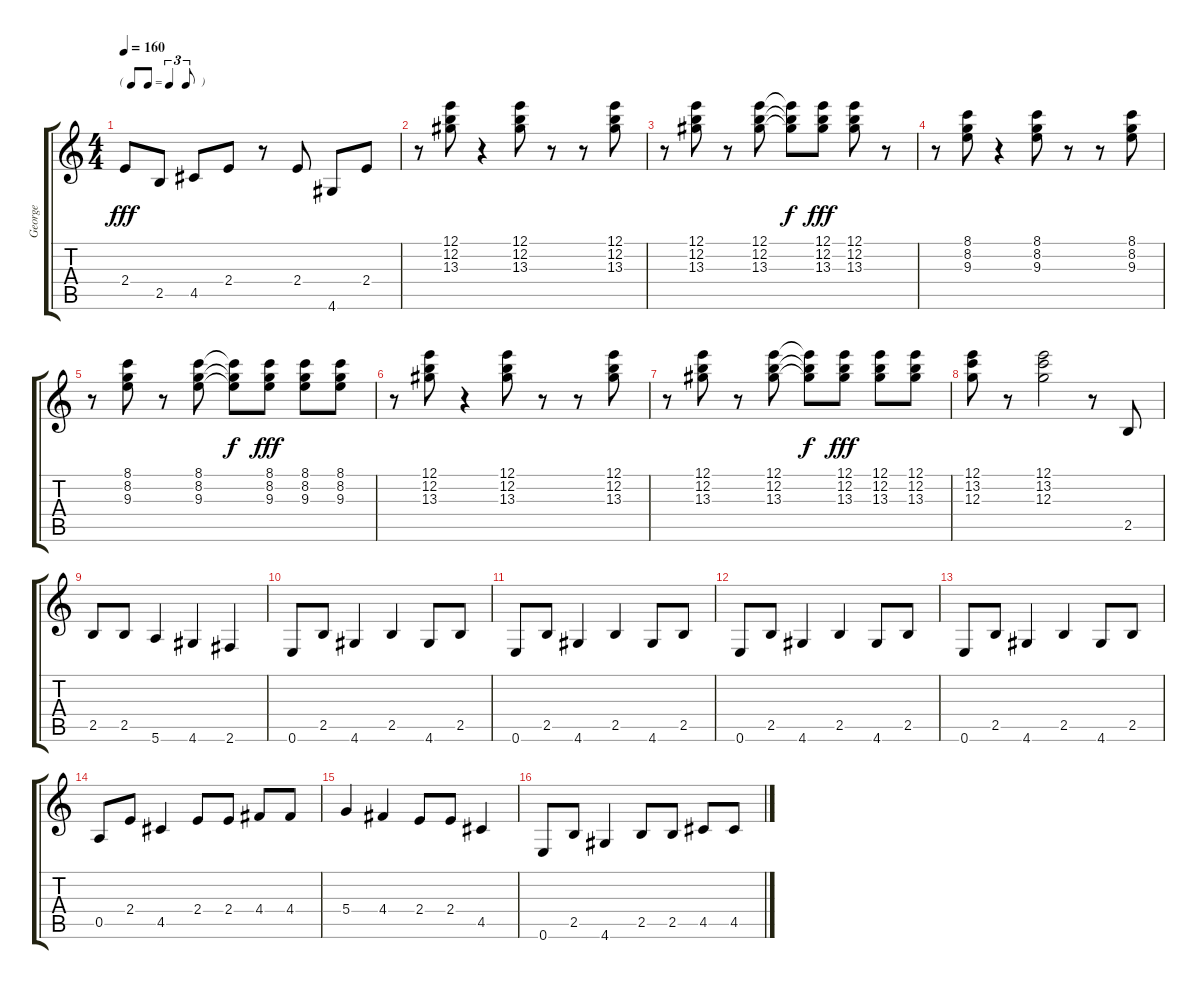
\track ("George" "George") {instrument electricguitarmuted}
\staff {score tabs}
\tuning (E4 B3 G3 D3 A2 E2) {hide}
\ts (4 4)
\tf triplet8th
\tempo 160
\clef g2
\ks c
2.4.8{dy fff} 2.5.8 4.5.8 2.4.8 r.8 2.4.8 4.6.8 2.4.8 |
r.8 (12.1 12.2 13.3).8 r.4 (12.1 12.2 13.3).8 r.8 r.8 (12.1 12.2 13.3).8 |
r.8 (12.1 12.2 13.3).8 r.8 (12.1 12.2 13.3).8 (12.1{t} 12.2{t} 13.3{t}).8{dy f} (12.1 12.2 13.3).8{dy fff} (12.1 12.2 13.3).8 r.8 |
r.8 (8.1 8.2 9.3).8 r.4 (8.1 8.2 9.3).8 r.8 r.8 (8.1 8.2 9.3).8 |
r.8 (8.1 8.2 9.3).8 r.8 (8.1 8.2 9.3).8 (8.1{t} 8.2{t} 9.3{t}).8{dy f} (8.1 8.2 9.3).8{dy fff} (8.1 8.2 9.3).8 (8.1 8.2 9.3).8 |
r.8 (12.1 12.2 13.3).8 r.4 (12.1 12.2 13.3).8 r.8 r.8 (12.1 12.2 13.3).8 |
r.8 (12.1 12.2 13.3).8 r.8 (12.1 12.2 13.3).8 (12.1{t} 12.2{t} 13.3{t}).8{dy f} (12.1 12.2 13.3).8{dy fff} (12.1 12.2 13.3).8 (12.1 12.2 13.3).8 |
(12.1 13.2 12.3).8 r.8 (12.1 13.2 12.3).2 r.8 2.5.8 |
2.5.8 2.5.8 5.6.4 4.6.4 2.6.4 |
0.6.8 2.5.8 4.6.4 2.5.4 4.6.8 2.5.8 |
0.6.8 2.5.8 4.6.4 2.5.4 4.6.8 2.5.8 |
0.6.8 2.5.8 4.6.4 2.5.4 4.6.8 2.5.8 |
0.6.8 2.5.8 4.6.4 2.5.4 4.6.8 2.5.8 |
0.5.8 2.4.8 4.5.4 2.4.8 2.4.8 4.4.8 4.4.8 |
5.4.4 4.4.4 2.4.8 2.4.8 4.5.4 |
0.6.8 2.5.8 4.6.4 2.5.8 2.5.8 4.5.8 4.5.8
